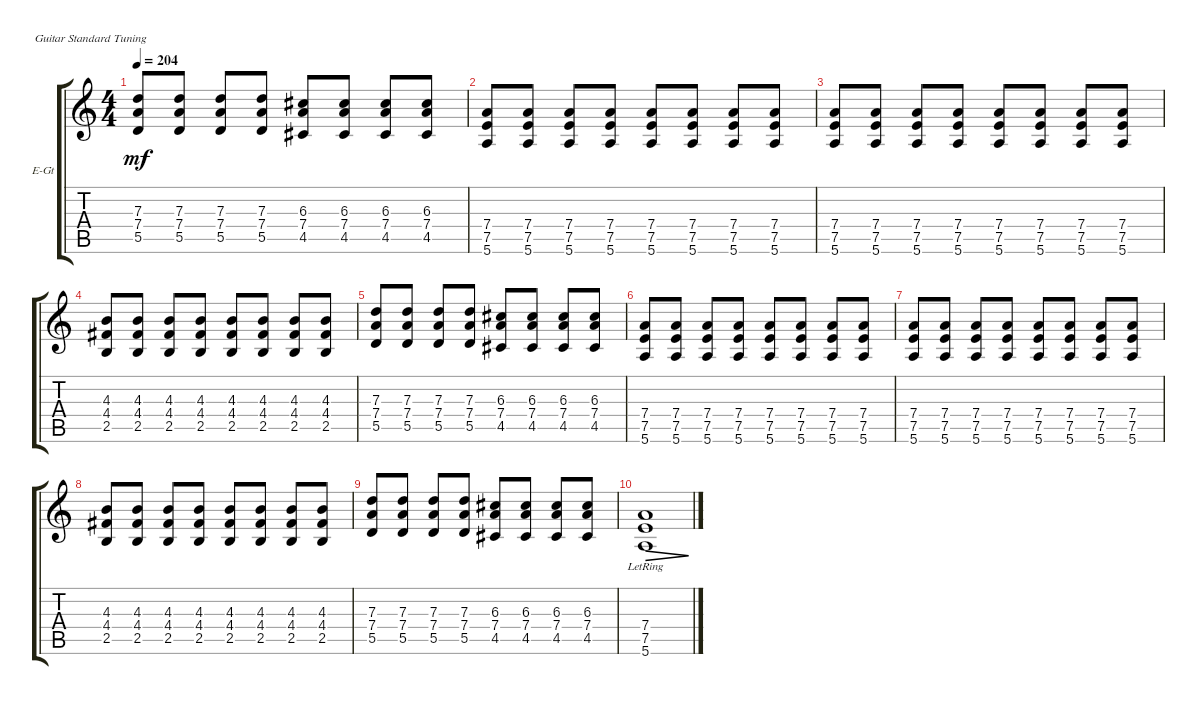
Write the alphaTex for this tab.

\defaultSystemsLayout 4
\bracketExtendMode groupsimilarinstruments
\firstSystemTrackNameOrientation horizontal
\otherSystemsTrackNameOrientation horizontal
\track ("Electric Guitar" "E-Gt") {instrument distortionguitar}
\staff {score tabs}
\tuning (E4 B3 G3 D3 A2 E2)
\ts (4 4)
\tempo 204
\clef g2
\ks c
(5.5 7.4 7.3).8{dy mf} (5.5 7.4 7.3).8 (5.5 7.4 7.3).8 (5.5 7.4 7.3).8 (4.5 7.4 6.3).8 (4.5 7.4 6.3).8 (4.5 7.4 6.3).8 (4.5 7.4 6.3).8 |
(5.6 7.5 7.4).8 (5.6 7.5 7.4).8 (5.6 7.5 7.4).8 (5.6 7.5 7.4).8 (5.6 7.5 7.4).8 (5.6 7.5 7.4).8 (5.6 7.5 7.4).8 (5.6 7.5 7.4).8 |
(5.6 7.5 7.4).8 (5.6 7.5 7.4).8 (5.6 7.5 7.4).8 (5.6 7.5 7.4).8 (5.6 7.5 7.4).8 (5.6 7.5 7.4).8 (5.6 7.5 7.4).8 (5.6 7.5 7.4).8 |
(2.5 4.4 4.3).8 (2.5 4.4 4.3).8 (2.5 4.4 4.3).8 (2.5 4.4 4.3).8 (2.5 4.4 4.3).8 (2.5 4.4 4.3).8 (2.5 4.4 4.3).8 (2.5 4.4 4.3).8 |
(5.5 7.4 7.3).8 (5.5 7.4 7.3).8 (5.5 7.4 7.3).8 (5.5 7.4 7.3).8 (4.5 7.4 6.3).8 (4.5 7.4 6.3).8 (4.5 7.4 6.3).8 (4.5 7.4 6.3).8 |
(5.6 7.5 7.4).8 (5.6 7.5 7.4).8 (5.6 7.5 7.4).8 (5.6 7.5 7.4).8 (5.6 7.5 7.4).8 (5.6 7.5 7.4).8 (5.6 7.5 7.4).8 (5.6 7.5 7.4).8 |
(5.6 7.5 7.4).8 (5.6 7.5 7.4).8 (5.6 7.5 7.4).8 (5.6 7.5 7.4).8 (5.6 7.5 7.4).8 (5.6 7.5 7.4).8 (5.6 7.5 7.4).8 (5.6 7.5 7.4).8 |
(2.5 4.4 4.3).8 (2.5 4.4 4.3).8 (2.5 4.4 4.3).8 (2.5 4.4 4.3).8 (2.5 4.4 4.3).8 (2.5 4.4 4.3).8 (2.5 4.4 4.3).8 (2.5 4.4 4.3).8 |
(5.5 7.4 7.3).8 (5.5 7.4 7.3).8 (5.5 7.4 7.3).8 (5.5 7.4 7.3).8 (4.5 7.4 6.3).8 (4.5 7.4 6.3).8 (4.5 7.4 6.3).8 (4.5 7.4 6.3).8 |
(5.6{lr} 7.5{lr} 7.4{lr}).1{dec}
